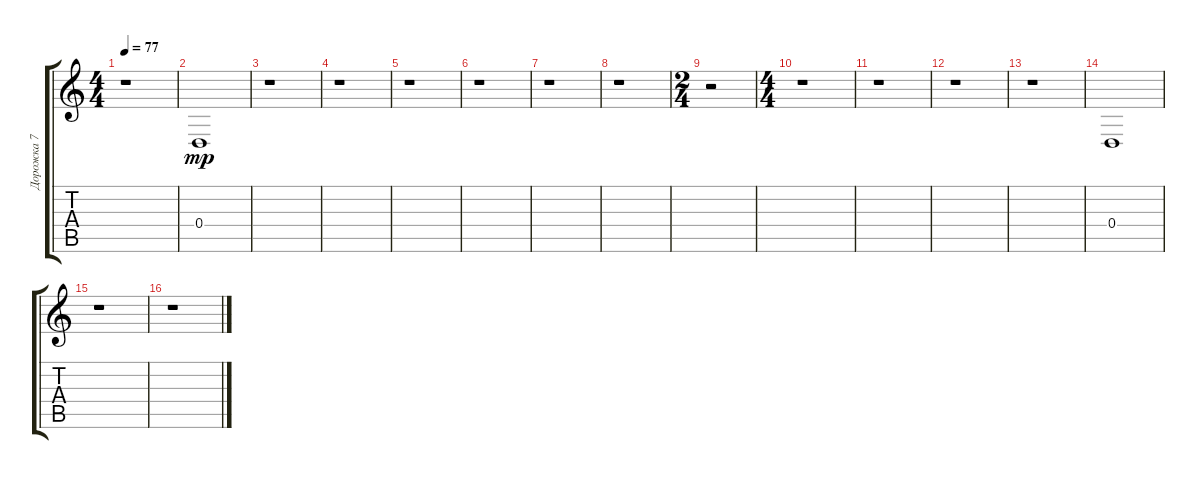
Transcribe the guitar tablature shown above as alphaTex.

\track ("Дорожка 7" "Дорожка 7") {instrument pad1newage}
\staff {score tabs}
\tuning (E4 B3 G3 D3 A2 E2) {hide}
\ts (4 4)
\tempo 77
\clef g2
\ks c
r.1{dy mp} |
0.4.1 |
r.1 |
r.1 |
r.1 |
r.1 |
r.1 |
r.1 |
\ts (2 4)
r.2 |
\ts (4 4)
r.1 |
r.1 |
r.1 |
r.1 |
0.4.1 |
r.1 |
r.1
